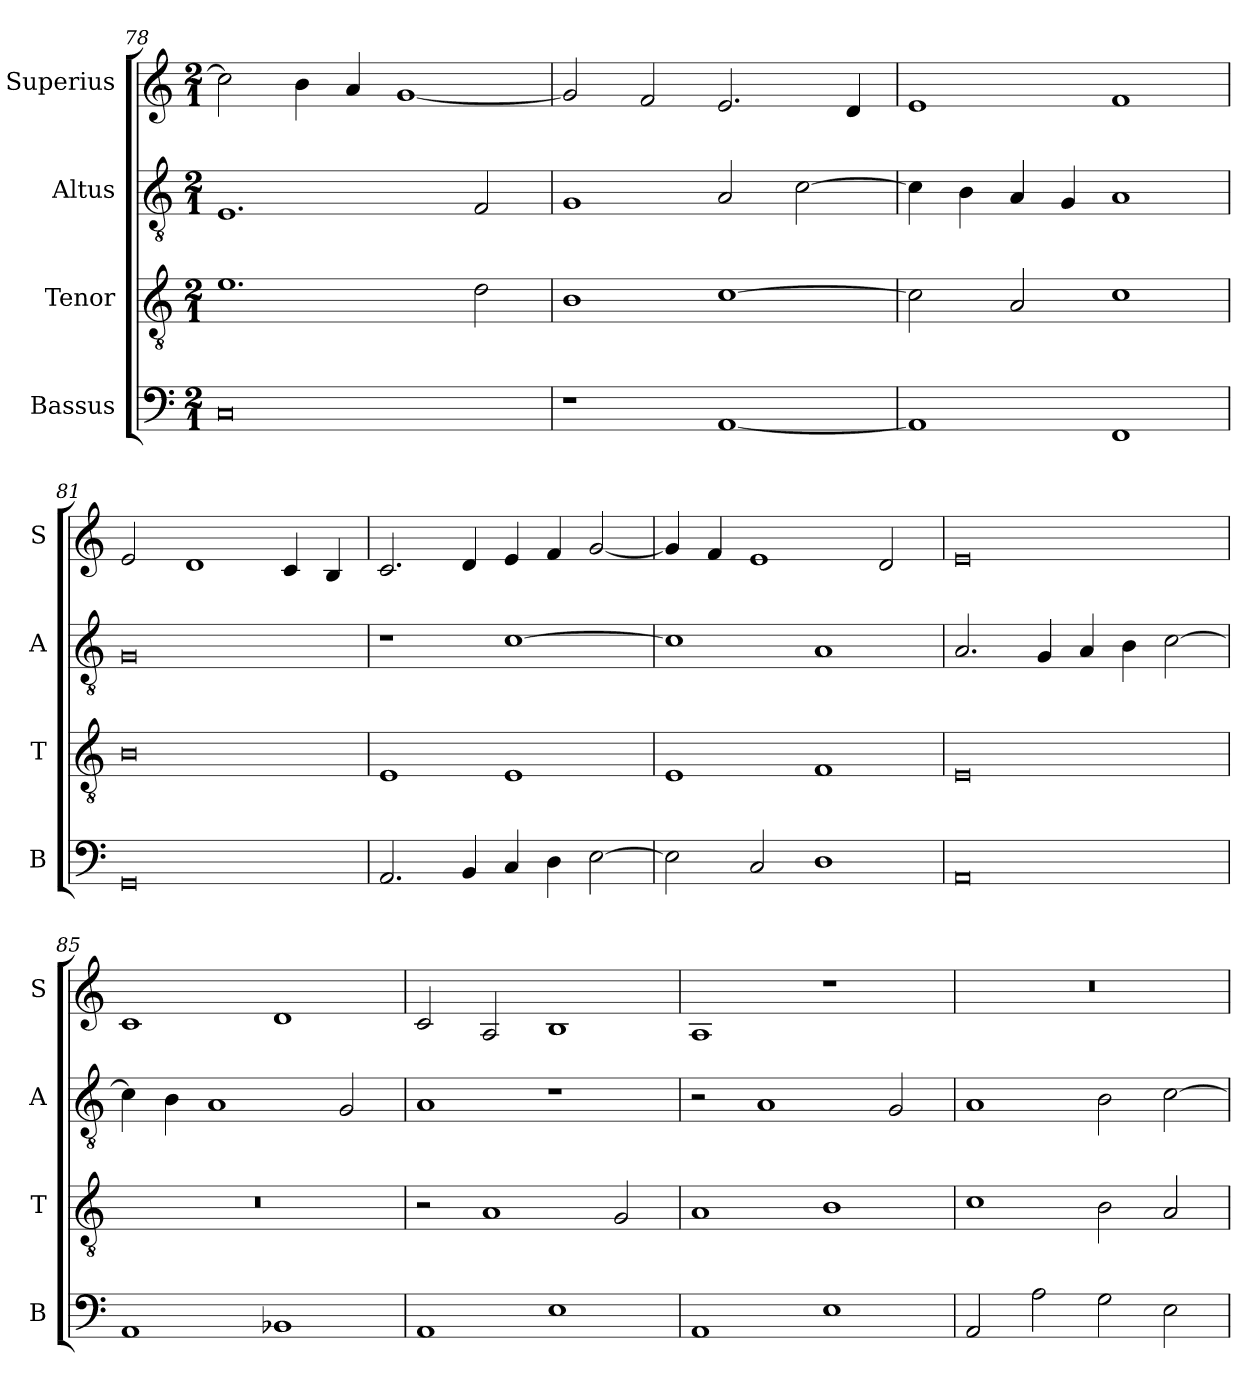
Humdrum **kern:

**kern	**kern	**kern	**kern
*part4	*part3	*part2	*part1
*staff4	*staff3	*staff2	*staff1
*I"Bassus	*I"Tenor	*I"Altus	*I"Superius
*I'B	*I'T	*I'A	*I'S
*clefF4	*clefGv2	*clefGv2	*clefG2
*k[]	*k[]	*k[]	*k[]
*M2/1	*M2/1	*M2/1	*M2/1
=78	=78	=78	=78
0C	1.e	1.E	2cc]
.	.	.	4b
.	.	.	4a
.	.	.	[1g
.	2d	2F	.
=79	=79	=79	=79
1r	1B	1G	2g]
.	.	.	2f
[1AA	[1c	2A	2.e
.	.	[2c	.
.	.	.	4d
=80	=80	=80	=80
1AA]	2c]	4c]	1e
.	.	4B	.
.	2A	4A	.
.	.	4G	.
1FF	1c	1A	1f
=81	=81	=81	=81
0GG	0B	0G	2e
.	.	.	1d
.	.	.	4c
.	.	.	4B
=82	=82	=82	=82
2.AA	1E	1r	2.c
4BB	.	.	4d
4C	1E	[1c	4e
4D	.	.	4f
[2E	.	.	[2g
=83	=83	=83	=83
2E]	1E	1c]	4g]
.	.	.	4f
2C	.	.	1e
1D	1F	1A	.
.	.	.	2d
=84	=84	=84	=84
0AA	0E	2.A	0e
.	.	4G	.
.	.	4A	.
.	.	4B	.
.	.	[2c	.
=85	=85	=85	=85
1AA	0r	4c]	1c
.	.	4B	.
.	.	1A	.
1BB-X	.	.	1d
.	.	2G	.
=86	=86	=86	=86
1AA	2r	1A	2c
.	1A	.	2A
1E	.	1r	1B
.	2G	.	.
=87	=87	=87	=87
1AA	1A	2r	1A
.	.	1A	.
1E	1B	.	1r
.	.	2G	.
=88	=88	=88	=88
2AA	1c	1A	0r
2A	.	.	.
2G	2B	2B	.
2E	2A	[2c	.
=	=	=	=
*-	*-	*-	*-
